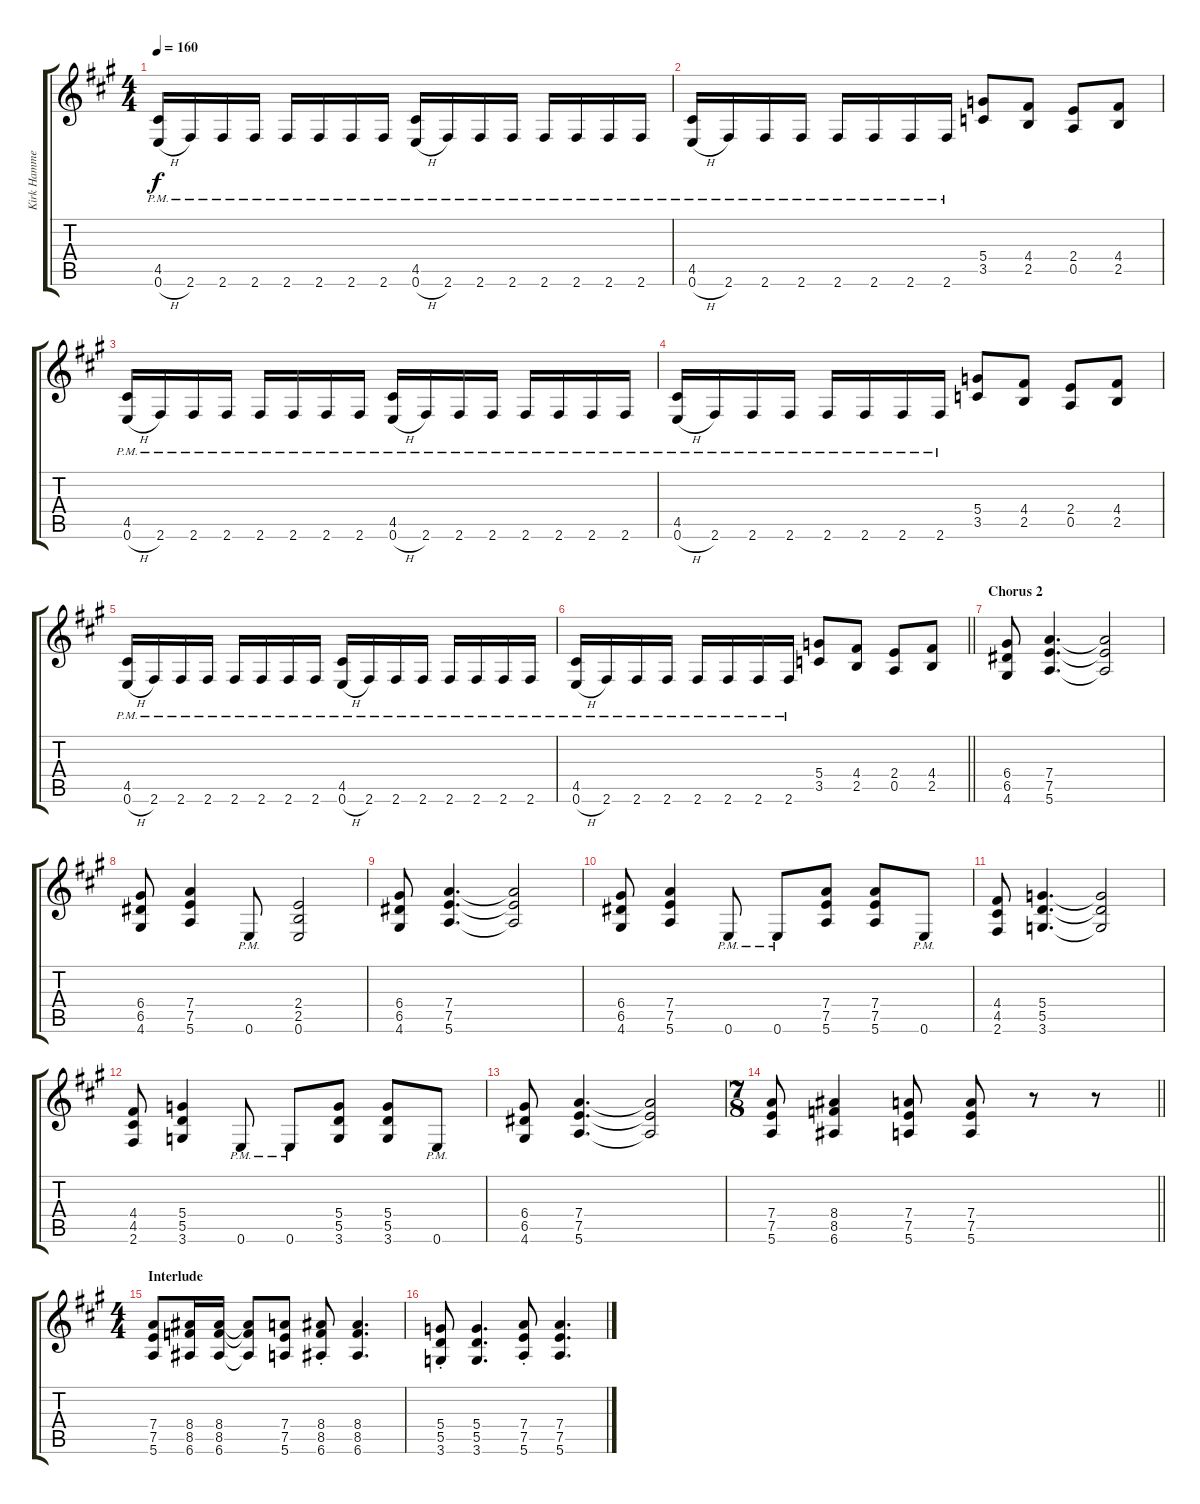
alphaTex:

\track ("Kirk Hammett" "Kirk Hamme") {instrument distortionguitar}
\staff {score tabs}
\tuning (E4 B3 G3 D3 A2 E2) {hide}
\ts (4 4)
\tempo 160
\clef g2
\ks a
(4.5 0.6{h pm}).16{dy f} 2.6{pm}.16 2.6{pm}.16 2.6{pm}.16 2.6{pm}.16 2.6{pm}.16 2.6{pm}.16 2.6{pm}.16 (4.5 0.6{h pm}).16 2.6{pm}.16 2.6{pm}.16 2.6{pm}.16 2.6{pm}.16 2.6{pm}.16 2.6{pm}.16 2.6{pm}.16 |
(4.5 0.6{h pm}).16 2.6{pm}.16 2.6{pm}.16 2.6{pm}.16 2.6{pm}.16 2.6{pm}.16 2.6{pm}.16 2.6{pm}.16 (5.4 3.5).8 (4.4 2.5).8 (2.4 0.5).8 (4.4 2.5).8 |
(4.5 0.6{h pm}).16 2.6{pm}.16 2.6{pm}.16 2.6{pm}.16 2.6{pm}.16 2.6{pm}.16 2.6{pm}.16 2.6{pm}.16 (4.5 0.6{h pm}).16 2.6{pm}.16 2.6{pm}.16 2.6{pm}.16 2.6{pm}.16 2.6{pm}.16 2.6{pm}.16 2.6{pm}.16 |
(4.5 0.6{h pm}).16 2.6{pm}.16 2.6{pm}.16 2.6{pm}.16 2.6{pm}.16 2.6{pm}.16 2.6{pm}.16 2.6{pm}.16 (5.4 3.5).8 (4.4 2.5).8 (2.4 0.5).8 (4.4 2.5).8 |
(4.5 0.6{h pm}).16 2.6{pm}.16 2.6{pm}.16 2.6{pm}.16 2.6{pm}.16 2.6{pm}.16 2.6{pm}.16 2.6{pm}.16 (4.5 0.6{h pm}).16 2.6{pm}.16 2.6{pm}.16 2.6{pm}.16 2.6{pm}.16 2.6{pm}.16 2.6{pm}.16 2.6{pm}.16 |
\barLineRight lightlight
(4.5 0.6{h pm}).16 2.6{pm}.16 2.6{pm}.16 2.6{pm}.16 2.6{pm}.16 2.6{pm}.16 2.6{pm}.16 2.6{pm}.16 (5.4 3.5).8 (4.4 2.5).8 (2.4 0.5).8 (4.4 2.5).8 |
\section ("" "Chorus 2")
(6.4 6.5 4.6).8 (7.4 7.5 5.6).4{d} (7.4{t} 7.5{t} 5.6{t}).2 |
(6.4 6.5 4.6).8 (7.4 7.5 5.6).4 0.6{pm}.8 (2.4 2.5 0.6).2 |
(6.4 6.5 4.6).8 (7.4 7.5 5.6).4{d} (7.4{t} 7.5{t} 5.6{t}).2 |
(6.4 6.5 4.6).8 (7.4 7.5 5.6).4 0.6{pm}.8 0.6{pm}.8 (7.4 7.5 5.6).8 (7.4 7.5 5.6).8 0.6{pm}.8 |
(4.4 4.5 2.6).8 (5.4 5.5 3.6).4{d} (5.4{t} 5.5{t} 3.6{t}).2 |
(4.4 4.5 2.6).8 (5.4 5.5 3.6).4 0.6{pm}.8 0.6{pm}.8 (5.4 5.5 3.6).8 (5.4 5.5 3.6).8 0.6{pm}.8 |
(6.4 6.5 4.6).8 (7.4 7.5 5.6).4{d} (7.4{t} 7.5{t} 5.6{t}).2 |
\ts (7 8)
\barLineRight lightlight
(7.4 7.5 5.6).8 (8.4 8.5 6.6).4 (7.4 7.5 5.6).8 (7.4 7.5 5.6).8 r.8 r.8 |
\ts (4 4)
\section ("" "Interlude")
(7.4 7.5 5.6).8 (8.4 8.5 6.6).16 (8.4 8.5 6.6).16 (8.4{t} 8.5{t} 6.6{t}).8 (7.4 7.5 5.6).8 (8.4 8.5{st} 6.6).8 (8.4 8.5 6.6).4{d} |
(5.4 5.5 3.6{st}).8 (5.4 5.5 3.6).4{d} (7.4{st} 7.5 5.6).8 (7.4 7.5 5.6).4{d}
